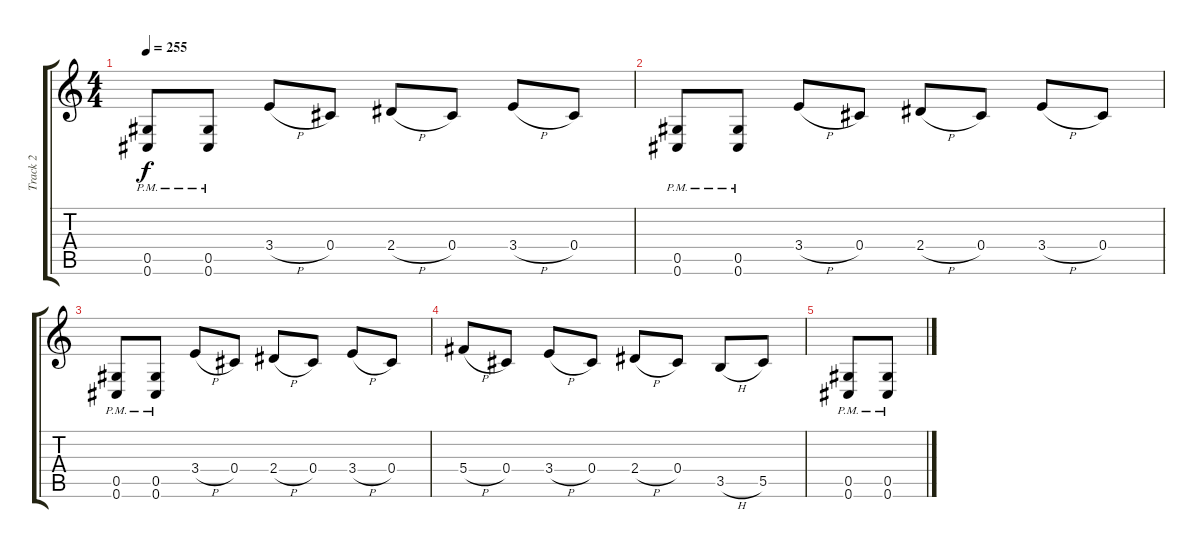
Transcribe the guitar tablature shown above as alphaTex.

\track ("Track 2" "Track 2") {instrument distortionguitar}
\staff {score tabs}
\tuning (Eb4 Bb3 Gb3 Db3 Ab2 Db2) {hide}
\ts (4 4)
\tempo 255
\clef g2
\ks c
(0.5{pm} 0.6{pm}).8{dy f} (0.5{pm} 0.6{pm}).8 3.4{h}.8 0.4.8 2.4{h}.8 0.4.8 3.4{h}.8 0.4.8 |
(0.5{pm} 0.6{pm}).8 (0.5{pm} 0.6{pm}).8 3.4{h}.8 0.4.8 2.4{h}.8 0.4.8 3.4{h}.8 0.4.8 |
(0.5{pm} 0.6{pm}).8 (0.5{pm} 0.6{pm}).8 3.4{h}.8 0.4.8 2.4{h}.8 0.4.8 3.4{h}.8 0.4.8 |
5.4{h}.8 0.4.8 3.4{h}.8 0.4.8 2.4{h}.8 0.4.8 3.5{h}.8 5.5.8 |
(0.5{pm} 0.6{pm}).8 (0.5{pm} 0.6{pm}).8
